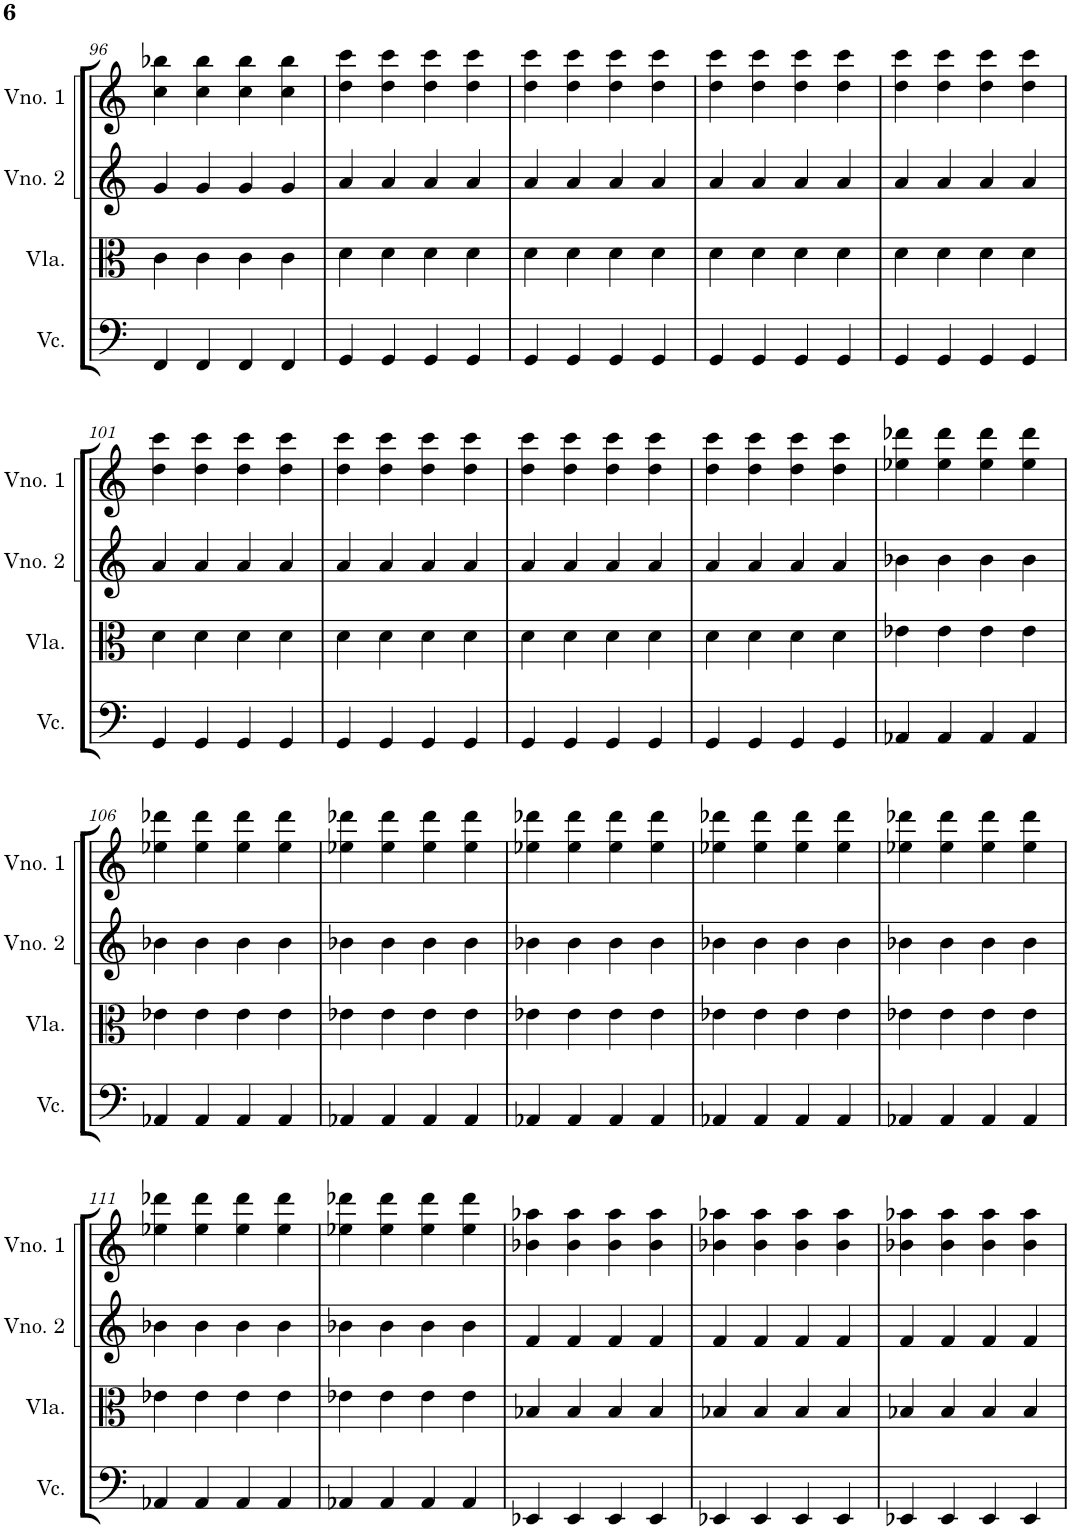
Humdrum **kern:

**kern	**kern	**kern	**kern
*part4	*part3	*part2	*part1
*staff4	*staff3	*staff2	*staff1
*I"Violoncelo	*I"Viola	*I"Violino 2	*I"Violino 1
*I'Vc.	*I'Vla.	*I'Vno. 2	*I'Vno. 1
!!LO:PB:g=z
*clefF4	*clefC3	*clefG2	*clefG2
*k[]	*k[]	*k[]	*k[]
*M2/2	*M2/2	*M2/2	*M2/2
*met(c|)	*met(c|)	*met(c|)	*met(c|)
=96	=96	=96	=96
4FF/	4c\	4g/	4cc\ 4bb-X\
4FF/	4c\	4g/	4cc\ 4bb-\
4FF/	4c\	4g/	4cc\ 4bb-\
4FF/	4c\	4g/	4cc\ 4bb-\
=97	=97	=97	=97
4GG/	4d\	4a/	4dd\ 4ccc\
4GG/	4d\	4a/	4dd\ 4ccc\
4GG/	4d\	4a/	4dd\ 4ccc\
4GG/	4d\	4a/	4dd\ 4ccc\
=98	=98	=98	=98
4GG/	4d\	4a/	4dd\ 4ccc\
4GG/	4d\	4a/	4dd\ 4ccc\
4GG/	4d\	4a/	4dd\ 4ccc\
4GG/	4d\	4a/	4dd\ 4ccc\
=99	=99	=99	=99
4GG/	4d\	4a/	4dd\ 4ccc\
4GG/	4d\	4a/	4dd\ 4ccc\
4GG/	4d\	4a/	4dd\ 4ccc\
4GG/	4d\	4a/	4dd\ 4ccc\
=100	=100	=100	=100
4GG/	4d\	4a/	4dd\ 4ccc\
4GG/	4d\	4a/	4dd\ 4ccc\
4GG/	4d\	4a/	4dd\ 4ccc\
4GG/	4d\	4a/	4dd\ 4ccc\
!!LO:LB:g=z
=101	=101	=101	=101
4GG/	4d\	4a/	4dd\ 4ccc\
4GG/	4d\	4a/	4dd\ 4ccc\
4GG/	4d\	4a/	4dd\ 4ccc\
4GG/	4d\	4a/	4dd\ 4ccc\
=102	=102	=102	=102
4GG/	4d\	4a/	4dd\ 4ccc\
4GG/	4d\	4a/	4dd\ 4ccc\
4GG/	4d\	4a/	4dd\ 4ccc\
4GG/	4d\	4a/	4dd\ 4ccc\
=103	=103	=103	=103
4GG/	4d\	4a/	4dd\ 4ccc\
4GG/	4d\	4a/	4dd\ 4ccc\
4GG/	4d\	4a/	4dd\ 4ccc\
4GG/	4d\	4a/	4dd\ 4ccc\
=104	=104	=104	=104
4GG/	4d\	4a/	4dd\ 4ccc\
4GG/	4d\	4a/	4dd\ 4ccc\
4GG/	4d\	4a/	4dd\ 4ccc\
4GG/	4d\	4a/	4dd\ 4ccc\
=105	=105	=105	=105
4AA-X/	4e-X\	4b-X\	4ee-X\ 4ddd-X\
4AA-/	4e-\	4b-\	4ee-\ 4ddd-\
4AA-/	4e-\	4b-\	4ee-\ 4ddd-\
4AA-/	4e-\	4b-\	4ee-\ 4ddd-\
!!LO:LB:g=z
=106	=106	=106	=106
4AA-X/	4e-X\	4b-X\	4ee-X\ 4ddd-X\
4AA-/	4e-\	4b-\	4ee-\ 4ddd-\
4AA-/	4e-\	4b-\	4ee-\ 4ddd-\
4AA-/	4e-\	4b-\	4ee-\ 4ddd-\
=107	=107	=107	=107
4AA-X/	4e-X\	4b-X\	4ee-X\ 4ddd-X\
4AA-/	4e-\	4b-\	4ee-\ 4ddd-\
4AA-/	4e-\	4b-\	4ee-\ 4ddd-\
4AA-/	4e-\	4b-\	4ee-\ 4ddd-\
=108	=108	=108	=108
4AA-X/	4e-X\	4b-X\	4ee-X\ 4ddd-X\
4AA-/	4e-\	4b-\	4ee-\ 4ddd-\
4AA-/	4e-\	4b-\	4ee-\ 4ddd-\
4AA-/	4e-\	4b-\	4ee-\ 4ddd-\
=109	=109	=109	=109
4AA-X/	4e-X\	4b-X\	4ee-X\ 4ddd-X\
4AA-/	4e-\	4b-\	4ee-\ 4ddd-\
4AA-/	4e-\	4b-\	4ee-\ 4ddd-\
4AA-/	4e-\	4b-\	4ee-\ 4ddd-\
=110	=110	=110	=110
4AA-X/	4e-X\	4b-X\	4ee-X\ 4ddd-X\
4AA-/	4e-\	4b-\	4ee-\ 4ddd-\
4AA-/	4e-\	4b-\	4ee-\ 4ddd-\
4AA-/	4e-\	4b-\	4ee-\ 4ddd-\
!!LO:LB:g=z
=111	=111	=111	=111
4AA-X/	4e-X\	4b-X\	4ee-X\ 4ddd-X\
4AA-/	4e-\	4b-\	4ee-\ 4ddd-\
4AA-/	4e-\	4b-\	4ee-\ 4ddd-\
4AA-/	4e-\	4b-\	4ee-\ 4ddd-\
=112	=112	=112	=112
4AA-X/	4e-X\	4b-X\	4ee-X\ 4ddd-X\
4AA-/	4e-\	4b-\	4ee-\ 4ddd-\
4AA-/	4e-\	4b-\	4ee-\ 4ddd-\
4AA-/	4e-\	4b-\	4ee-\ 4ddd-\
=113	=113	=113	=113
4EE-X/	4B-X/	4f/	4b-X\ 4aa-X\
4EE-/	4B-/	4f/	4b-\ 4aa-\
4EE-/	4B-/	4f/	4b-\ 4aa-\
4EE-/	4B-/	4f/	4b-\ 4aa-\
=114	=114	=114	=114
4EE-X/	4B-X/	4f/	4b-X\ 4aa-X\
4EE-/	4B-/	4f/	4b-\ 4aa-\
4EE-/	4B-/	4f/	4b-\ 4aa-\
4EE-/	4B-/	4f/	4b-\ 4aa-\
=115	=115	=115	=115
4EE-X/	4B-X/	4f/	4b-X\ 4aa-X\
4EE-/	4B-/	4f/	4b-\ 4aa-\
4EE-/	4B-/	4f/	4b-\ 4aa-\
4EE-/	4B-/	4f/	4b-\ 4aa-\
=	=	=	=
*-	*-	*-	*-
